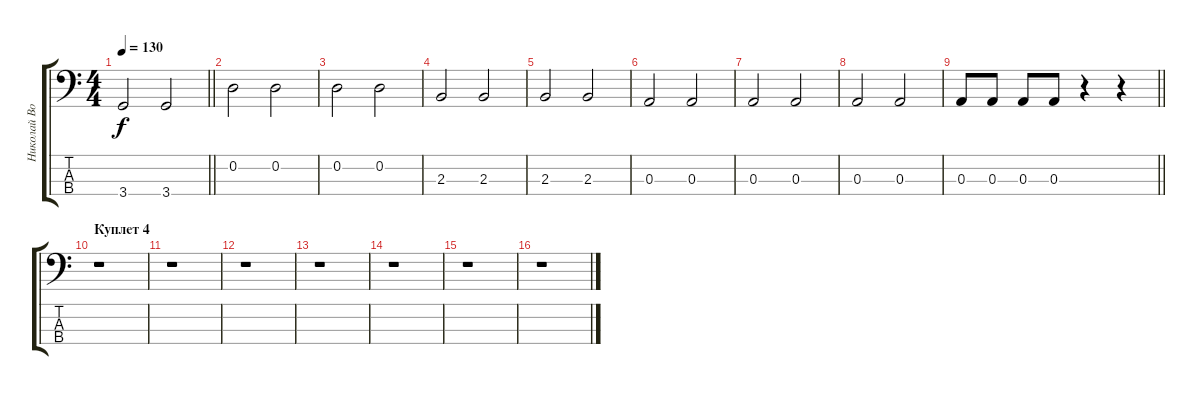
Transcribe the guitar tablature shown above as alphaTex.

\track ("Николай Воронов" "Николай Во") {instrument fretlessbass}
\staff {score tabs}
\tuning (G2 D2 A1 E1) {hide}
\ts (4 4)
\tempo 130
\clef f4
\barLineRight lightlight
\ks c
3.4.2{dy f} 3.4.2 |
0.2.2 0.2.2 |
0.2.2 0.2.2 |
2.3.2 2.3.2 |
2.3.2 2.3.2 |
0.3.2 0.3.2 |
0.3.2 0.3.2 |
0.3.2 0.3.2 |
\barLineRight lightlight
0.3.8 0.3.8 0.3.8 0.3.8 r.4 r.4 |
\section ("" "Куплет 4")
r.1 |
r.1 |
r.1 |
r.1 |
r.1 |
r.1 |
r.1
